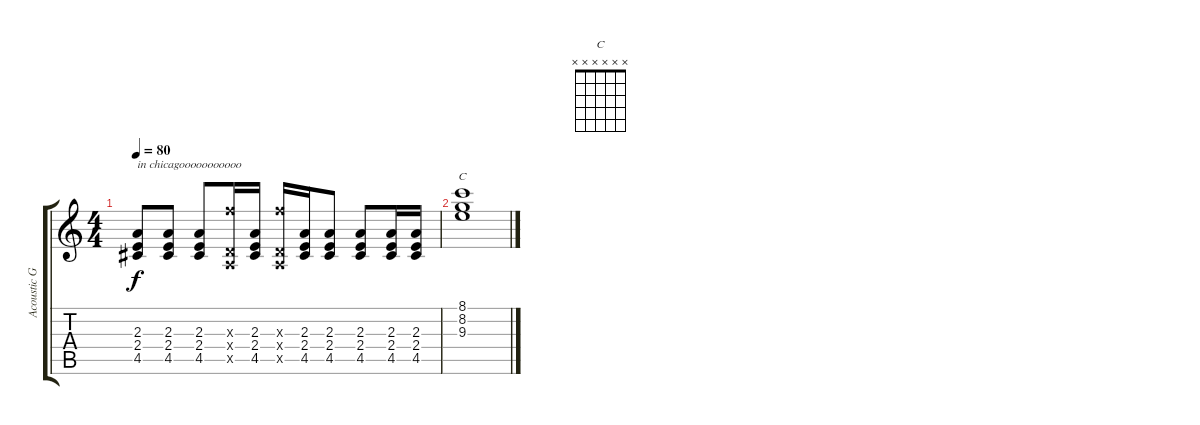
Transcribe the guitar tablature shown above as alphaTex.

\track ("Acoustic Guitar" "Acoustic G") {instrument acousticguitarnylon}
\staff {score tabs}
\tuning (E4 B3 G3 D3 A2 E2) {hide}
\chord ("C" x x x x x x)
\ts (4 4)
\tempo 80
\clef g2
\ks c
(2.3 2.4 4.5).8{txt "in chicagooooooooooo" dy f volume 8} (2.3 2.4 4.5).8 (2.3 2.4 4.5).8 (10.3{x} 0.4{x} 0.5{x}).16 (2.3 2.4 4.5).16 (10.3{x} 0.4{x} 0.5{x}).16 (2.3 2.4 4.5).16 (2.3 2.4 4.5).8 (2.3 2.4 4.5).8 (2.3 2.4 4.5).16 (2.3 2.4 4.5).16 |
(8.1 8.2 9.3).1{ch "C"}
